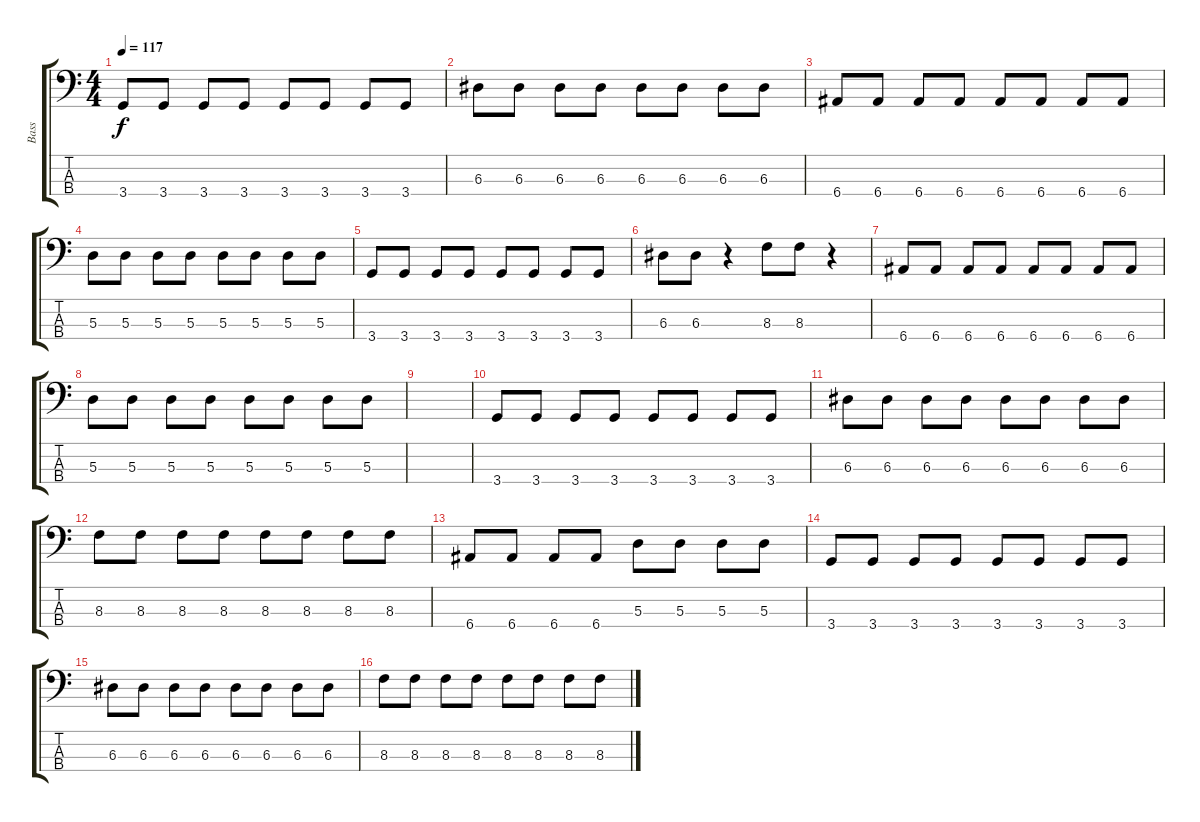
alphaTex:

\track ("Bass" "Bass") {instrument electricbassfinger}
\staff {score tabs}
\tuning (G2 D2 A1 E1) {hide}
\ts (4 4)
\tempo 117
\clef f4
\ks c
3.4.8{dy f} 3.4.8 3.4.8 3.4.8 3.4.8 3.4.8 3.4.8 3.4.8 |
6.3.8 6.3.8 6.3.8 6.3.8 6.3.8 6.3.8 6.3.8 6.3.8 |
6.4.8 6.4.8 6.4.8 6.4.8 6.4.8 6.4.8 6.4.8 6.4.8 |
5.3.8 5.3.8 5.3.8 5.3.8 5.3.8 5.3.8 5.3.8 5.3.8 |
3.4.8 3.4.8 3.4.8 3.4.8 3.4.8 3.4.8 3.4.8 3.4.8 |
6.3.8 6.3.8 r.4 8.3.8 8.3.8 r.4 |
6.4.8 6.4.8 6.4.8 6.4.8 6.4.8 6.4.8 6.4.8 6.4.8 |
5.3.8 5.3.8 5.3.8 5.3.8 5.3.8 5.3.8 5.3.8 5.3.8 |
|
3.4.8 3.4.8 3.4.8 3.4.8 3.4.8 3.4.8 3.4.8 3.4.8 |
6.3.8 6.3.8 6.3.8 6.3.8 6.3.8 6.3.8 6.3.8 6.3.8 |
8.3.8 8.3.8 8.3.8 8.3.8 8.3.8 8.3.8 8.3.8 8.3.8 |
6.4.8 6.4.8 6.4.8 6.4.8 5.3.8 5.3.8 5.3.8 5.3.8 |
3.4.8 3.4.8 3.4.8 3.4.8 3.4.8 3.4.8 3.4.8 3.4.8 |
6.3.8 6.3.8 6.3.8 6.3.8 6.3.8 6.3.8 6.3.8 6.3.8 |
8.3.8 8.3.8 8.3.8 8.3.8 8.3.8 8.3.8 8.3.8 8.3.8
